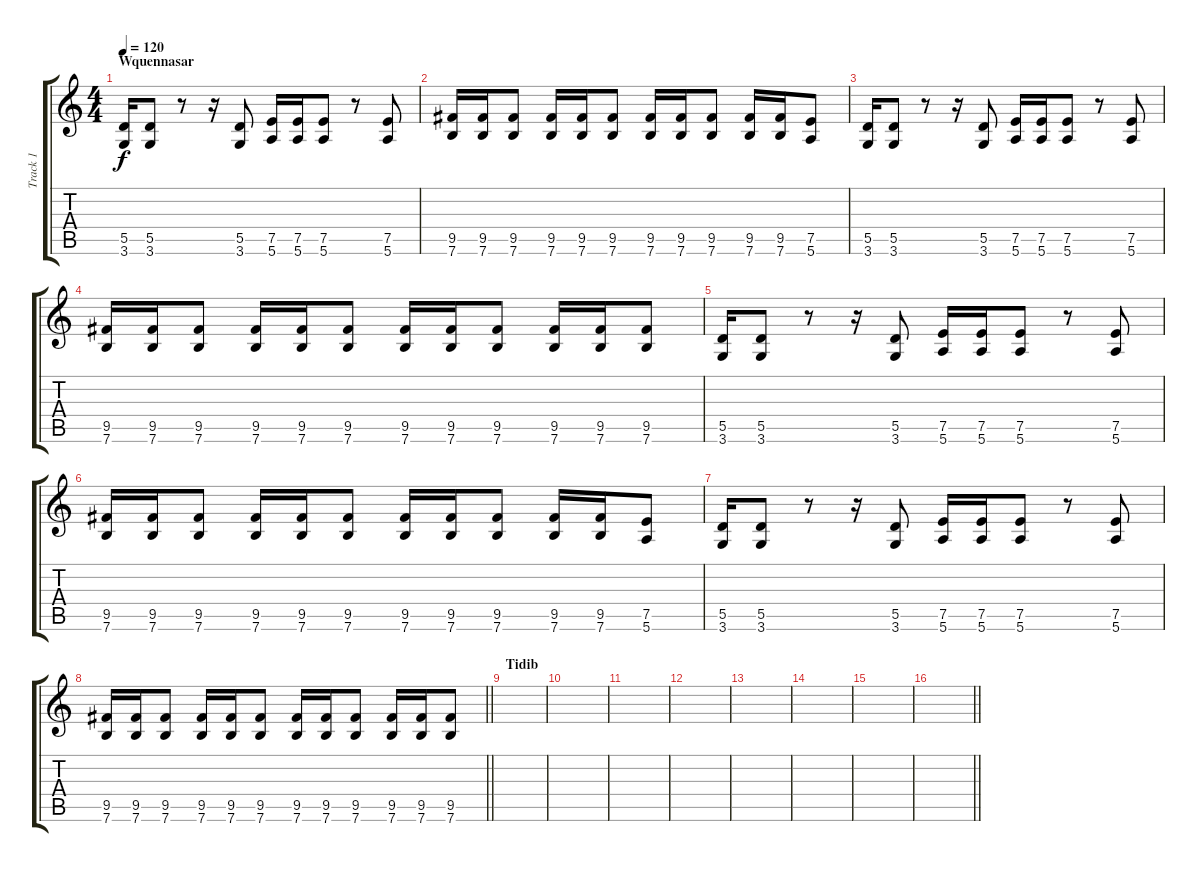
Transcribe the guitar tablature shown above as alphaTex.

\track ("Track 1" "Track 1") {instrument electricguitarjazz}
\staff {score tabs}
\tuning (E4 B3 G3 D3 A2 E2) {hide}
\ts (4 4)
\section ("" "Wquennasar")
\tempo 120
\clef g2
\ks c
(5.5 3.6).16{dy f volume 13 balance 8 instrument distortionguitar} (5.5 3.6).8 r.8 r.16 (5.5 3.6).8 (7.5 5.6).16 (7.5 5.6).16 (7.5 5.6).8 r.8 (7.5 5.6).8 |
(9.5 7.6).16 (9.5 7.6).16 (9.5 7.6).8 (9.5 7.6).16 (9.5 7.6).16 (9.5 7.6).8 (9.5 7.6).16 (9.5 7.6).16 (9.5 7.6).8 (9.5 7.6).16 (9.5 7.6).16 (7.5 5.6).8 |
(5.5 3.6).16 (5.5 3.6).8 r.8 r.16 (5.5 3.6).8 (7.5 5.6).16 (7.5 5.6).16 (7.5 5.6).8 r.8 (7.5 5.6).8 |
(9.5 7.6).16 (9.5 7.6).16 (9.5 7.6).8 (9.5 7.6).16 (9.5 7.6).16 (9.5 7.6).8 (9.5 7.6).16 (9.5 7.6).16 (9.5 7.6).8 (9.5 7.6).16 (9.5 7.6).16 (9.5 7.6).8 |
(5.5 3.6).16 (5.5 3.6).8 r.8 r.16 (5.5 3.6).8 (7.5 5.6).16 (7.5 5.6).16 (7.5 5.6).8 r.8 (7.5 5.6).8 |
(9.5 7.6).16 (9.5 7.6).16 (9.5 7.6).8 (9.5 7.6).16 (9.5 7.6).16 (9.5 7.6).8 (9.5 7.6).16 (9.5 7.6).16 (9.5 7.6).8 (9.5 7.6).16 (9.5 7.6).16 (7.5 5.6).8 |
(5.5 3.6).16 (5.5 3.6).8 r.8 r.16 (5.5 3.6).8 (7.5 5.6).16 (7.5 5.6).16 (7.5 5.6).8 r.8 (7.5 5.6).8 |
\barLineRight lightlight
(9.5 7.6).16 (9.5 7.6).16 (9.5 7.6).8 (9.5 7.6).16 (9.5 7.6).16 (9.5 7.6).8 (9.5 7.6).16 (9.5 7.6).16 (9.5 7.6).8 (9.5 7.6).16 (9.5 7.6).16 (9.5 7.6).8 |
\section ("" "Tidib")
|
|
|
|
|
|
|
\barLineRight lightlight
